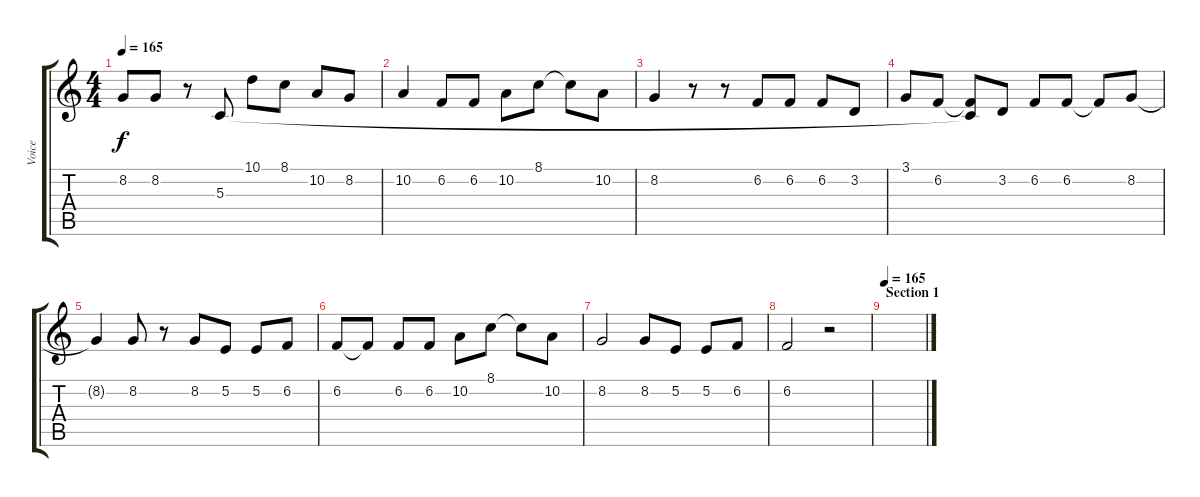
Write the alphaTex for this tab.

\track ("Voice" "Voice") {instrument piccolo}
\staff {score tabs}
\tuning (E4 B3 G3 D3 A2 E2) {hide}
\ts (4 4)
\tempo 165
\clef g2
\ks c
8.2{t}.8{dy f} 8.2.8 r.8 5.3.8 10.1.8 8.1.8 10.2.8 8.2.8 |
10.2.4 6.2.8 6.2.8 10.2.8 8.1.8 8.1{t}.8 10.2.8 |
8.2.4 r.8 r.8 6.2.8 6.2.8 6.2.8 3.2.8 |
3.1.8 6.2.8 (6.2{t} 5.3{t}).8 3.2.8 6.2.8 6.2.8 6.2{t}.8 8.2.8 |
8.2{t}.4 8.2.8 r.8 8.2.8 5.2.8 5.2.8 6.2.8 |
6.2.8 6.2{t}.8 6.2.8 6.2.8 10.2.8 8.1.8 8.1{t}.8 10.2.8 |
8.2.2 8.2.8 5.2.8 5.2.8 6.2.8 |
6.2.2 r.2 |
\section ("" "Section 1")
\tempo 165
